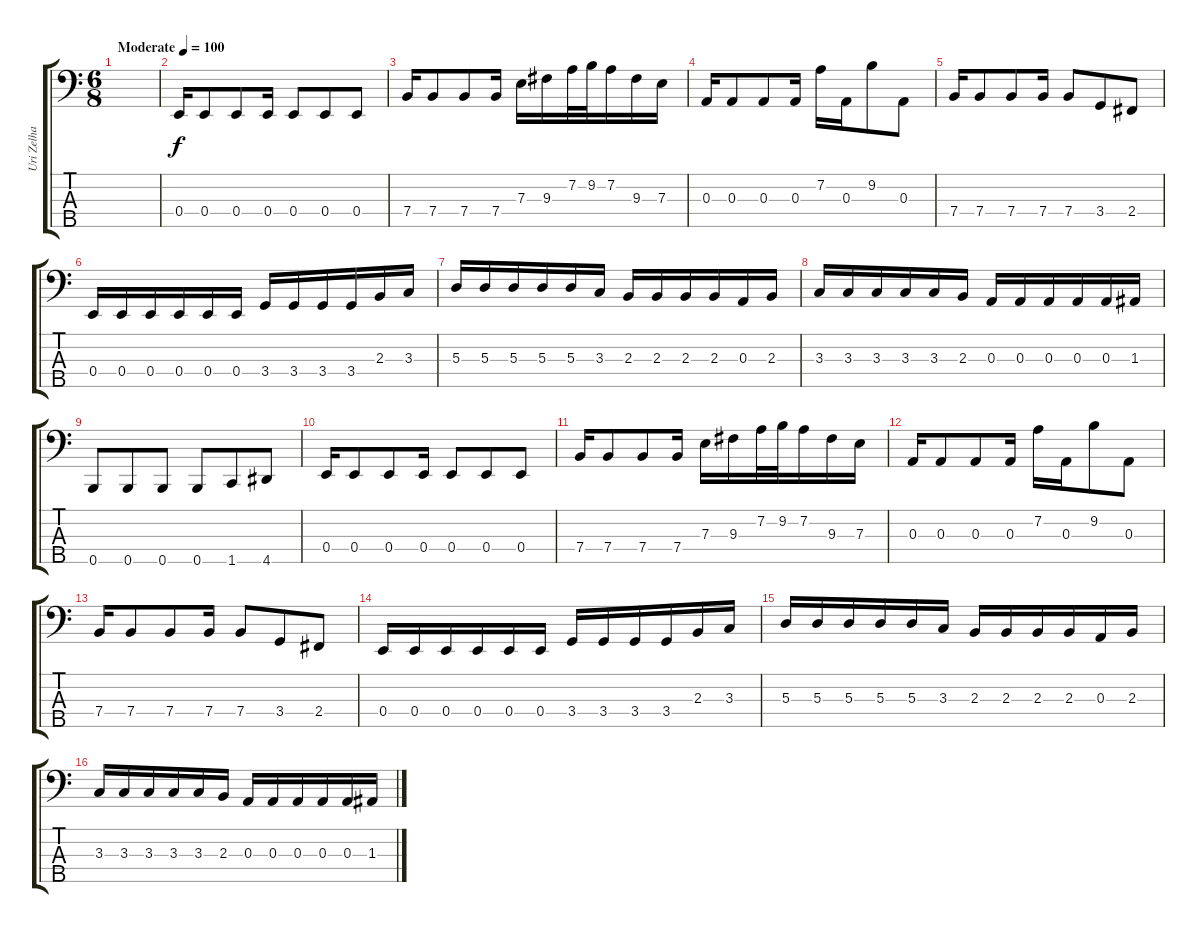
\track ("Uri Zelha" "Uri Zelha") {instrument electricbasspick}
\staff {score tabs}
\tuning (G2 D2 A1 E1 B0) {hide}
\ts (6 8)
\tempo (100 "Moderate")
\clef f4
\ks c
|
0.4.16 0.4.8 0.4.8 0.4.16 0.4.8 0.4.8 0.4.8 |
7.4.16 7.4.8 7.4.8 7.4.16 7.3.16 9.3.16 7.2.32 9.2.32 7.2.16 9.3.16 7.3.16 |
0.3.16 0.3.8 0.3.8 0.3.16 7.2.16 0.3.16 9.2.8 0.3.8 |
7.4.16 7.4.8 7.4.8 7.4.16 7.4.8 3.4.8 2.4.8 |
0.4.16 0.4.16 0.4.16 0.4.16 0.4.16 0.4.16 3.4.16 3.4.16 3.4.16 3.4.16 2.3.16 3.3.16 |
5.3.16 5.3.16 5.3.16 5.3.16 5.3.16 3.3.16 2.3.16 2.3.16 2.3.16 2.3.16 0.3.16 2.3.16 |
3.3.16 3.3.16 3.3.16 3.3.16 3.3.16 2.3.16 0.3.16 0.3.16 0.3.16 0.3.16 0.3.16 1.3.16 |
0.5.8 0.5.8 0.5.8 0.5.8 1.5.8 4.5.8 |
0.4.16 0.4.8 0.4.8 0.4.16 0.4.8 0.4.8 0.4.8 |
7.4.16 7.4.8 7.4.8 7.4.16 7.3.16 9.3.16 7.2.32 9.2.32 7.2.16 9.3.16 7.3.16 |
0.3.16 0.3.8 0.3.8 0.3.16 7.2.16 0.3.16 9.2.8 0.3.8 |
7.4.16 7.4.8 7.4.8 7.4.16 7.4.8 3.4.8 2.4.8 |
0.4.16 0.4.16 0.4.16 0.4.16 0.4.16 0.4.16 3.4.16 3.4.16 3.4.16 3.4.16 2.3.16 3.3.16 |
5.3.16 5.3.16 5.3.16 5.3.16 5.3.16 3.3.16 2.3.16 2.3.16 2.3.16 2.3.16 0.3.16 2.3.16 |
3.3.16 3.3.16 3.3.16 3.3.16 3.3.16 2.3.16 0.3.16 0.3.16 0.3.16 0.3.16 0.3.16 1.3.16
